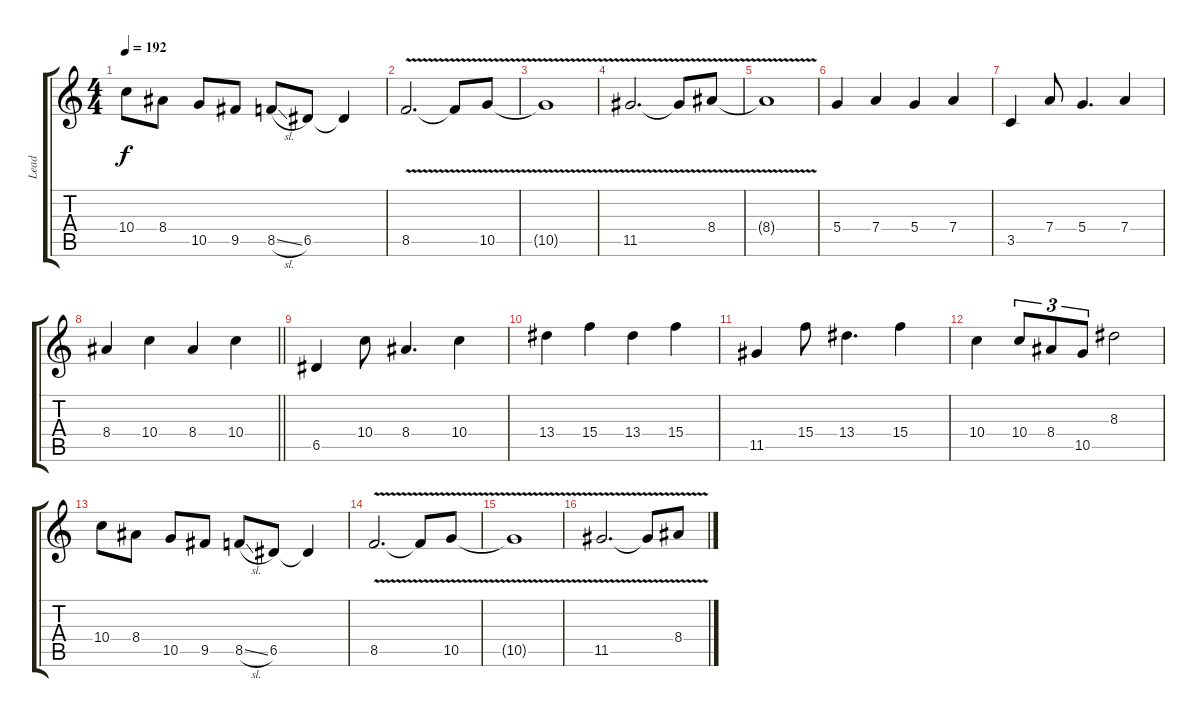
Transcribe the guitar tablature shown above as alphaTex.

\track ("Lead" "Lead") {instrument distortionguitar}
\staff {score tabs}
\tuning (E4 B3 G3 D3 A2 E2) {hide}
\ts (4 4)
\tempo 192
\clef g2
\ks c
10.4.8{dy f} 8.4.8 10.5.8 9.5.8 8.5{sl}.8 6.5.8 6.5{t}.4 |
8.5{v}.2{d} 8.5{t}.8 10.5{v}.8 |
10.5{t}.1 |
11.5{v}.2{d} 11.5{t}.8 8.4{v}.8 |
8.4{v t}.1 |
5.4.4 7.4.4 5.4.4 7.4.4 |
3.5.4 7.4.8 5.4.4{d} 7.4.4 |
\barLineRight lightlight
8.4.4 10.4.4 8.4.4 10.4.4 |
6.5.4 10.4.8 8.4.4{d} 10.4.4 |
13.4.4 15.4.4 13.4.4 15.4.4 |
11.5.4 15.4.8 13.4.4{d} 15.4.4 |
10.4.4 10.4.8{tu (3 2)} 8.4.8{tu (3 2)} 10.5.8{tu (3 2)} 8.3.2 |
10.4.8 8.4.8 10.5.8 9.5.8 8.5{sl}.8 6.5.8 6.5{t}.4 |
8.5{v}.2{d} 8.5{t}.8 10.5{v}.8 |
10.5{t}.1 |
11.5{v}.2{d} 11.5{t}.8 8.4{v}.8
